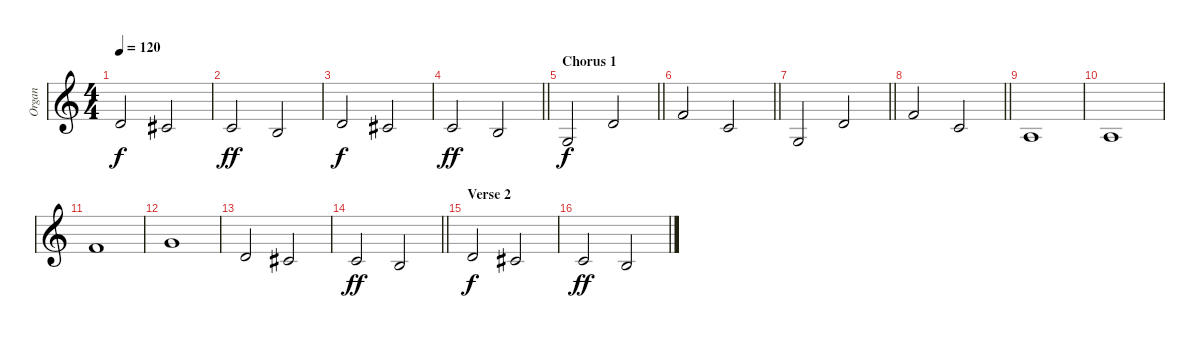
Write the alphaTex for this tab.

\track ("Organ" "Organ") {instrument drawbarorgan}
\staff {score}
\tuning (E4 B3 G3 D3 A2 E2) {hide}
\ts (4 4)
\tempo 120
\clef g2
\ks c
3.2.2{dy f} 2.2.2 |
1.2.2{dy ff} 0.2.2 |
3.2.2{dy f} 2.2.2 |
\barLineRight lightlight
1.2.2{dy ff} 0.2.2 |
\section ("" "Chorus 1")
\barLineRight lightlight
0.3.2{dy f} 3.2.2 |
\barLineRight lightlight
1.1.2 1.2.2 |
\barLineRight lightlight
0.3.2 3.2.2 |
\barLineRight lightlight
1.1.2 1.2.2 |
2.3.1 |
2.3.1 |
1.1.1 |
3.1.1 |
3.2.2 2.2.2 |
\barLineRight lightlight
1.2.2{dy ff} 0.2.2 |
\section ("" "Verse 2")
3.2.2{dy f} 2.2.2 |
1.2.2{dy ff} 0.2.2
